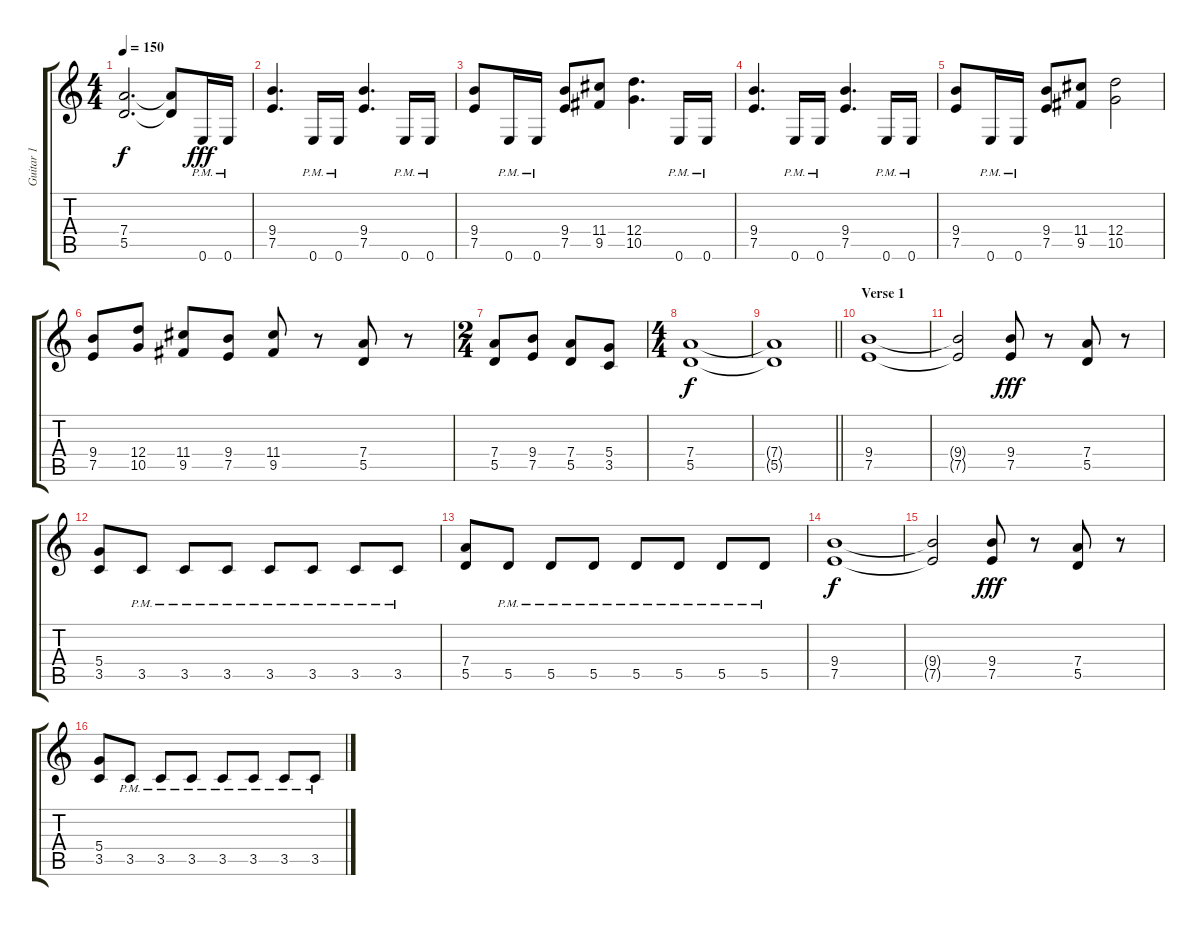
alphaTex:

\track ("Guitar 1" "Guitar 1") {instrument distortionguitar}
\staff {score tabs}
\tuning (E4 B3 G3 D3 A2 E2) {hide}
\ts (4 4)
\tempo 150
\clef g2
\ks c
(7.4{t} 5.5{t}).2{d dy f} (7.4{t} 5.5{t}).8 0.6{pm}.16{dy fff} 0.6{pm}.16 |
(9.4 7.5).4{d} 0.6{pm}.16 0.6{pm}.16 (9.4 7.5).4{d} 0.6{pm}.16 0.6{pm}.16 |
(9.4 7.5).8 0.6{pm}.16 0.6{pm}.16 (9.4 7.5).8 (11.4 9.5).8 (12.4 10.5).4{d} 0.6{pm}.16 0.6{pm}.16 |
(9.4 7.5).4{d} 0.6{pm}.16 0.6{pm}.16 (9.4 7.5).4{d} 0.6{pm}.16 0.6{pm}.16 |
(9.4 7.5).8 0.6{pm}.16 0.6{pm}.16 (9.4 7.5).8 (11.4 9.5).8 (12.4 10.5).2 |
(9.4 7.5).8 (12.4 10.5).8 (11.4 9.5).8 (9.4 7.5).8 (11.4 9.5).8 r.8 (7.4 5.5).8 r.8 |
\ts (2 4)
(7.4 5.5).8 (9.4 7.5).8 (7.4 5.5).8 (5.4 3.5).8 |
\ts (4 4)
(7.4 5.5).1{dy f} |
\barLineRight lightlight
(7.4{t} 5.5{t}).1 |
\section ("" "Verse 1")
(9.4 7.5).1 |
(9.4{t} 7.5{t}).2 (9.4 7.5).8{dy fff} r.8 (7.4 5.5).8 r.8 |
(5.4 3.5).8 3.5{pm}.8 3.5{pm}.8 3.5{pm}.8 3.5{pm}.8 3.5{pm}.8 3.5{pm}.8 3.5{pm}.8 |
(7.4 5.5).8 5.5{pm}.8 5.5{pm}.8 5.5{pm}.8 5.5{pm}.8 5.5{pm}.8 5.5{pm}.8 5.5{pm}.8 |
(9.4 7.5).1{dy f} |
(9.4{t} 7.5{t}).2 (9.4 7.5).8{dy fff} r.8 (7.4 5.5).8 r.8 |
(5.4 3.5).8 3.5{pm}.8 3.5{pm}.8 3.5{pm}.8 3.5{pm}.8 3.5{pm}.8 3.5{pm}.8 3.5{pm}.8
